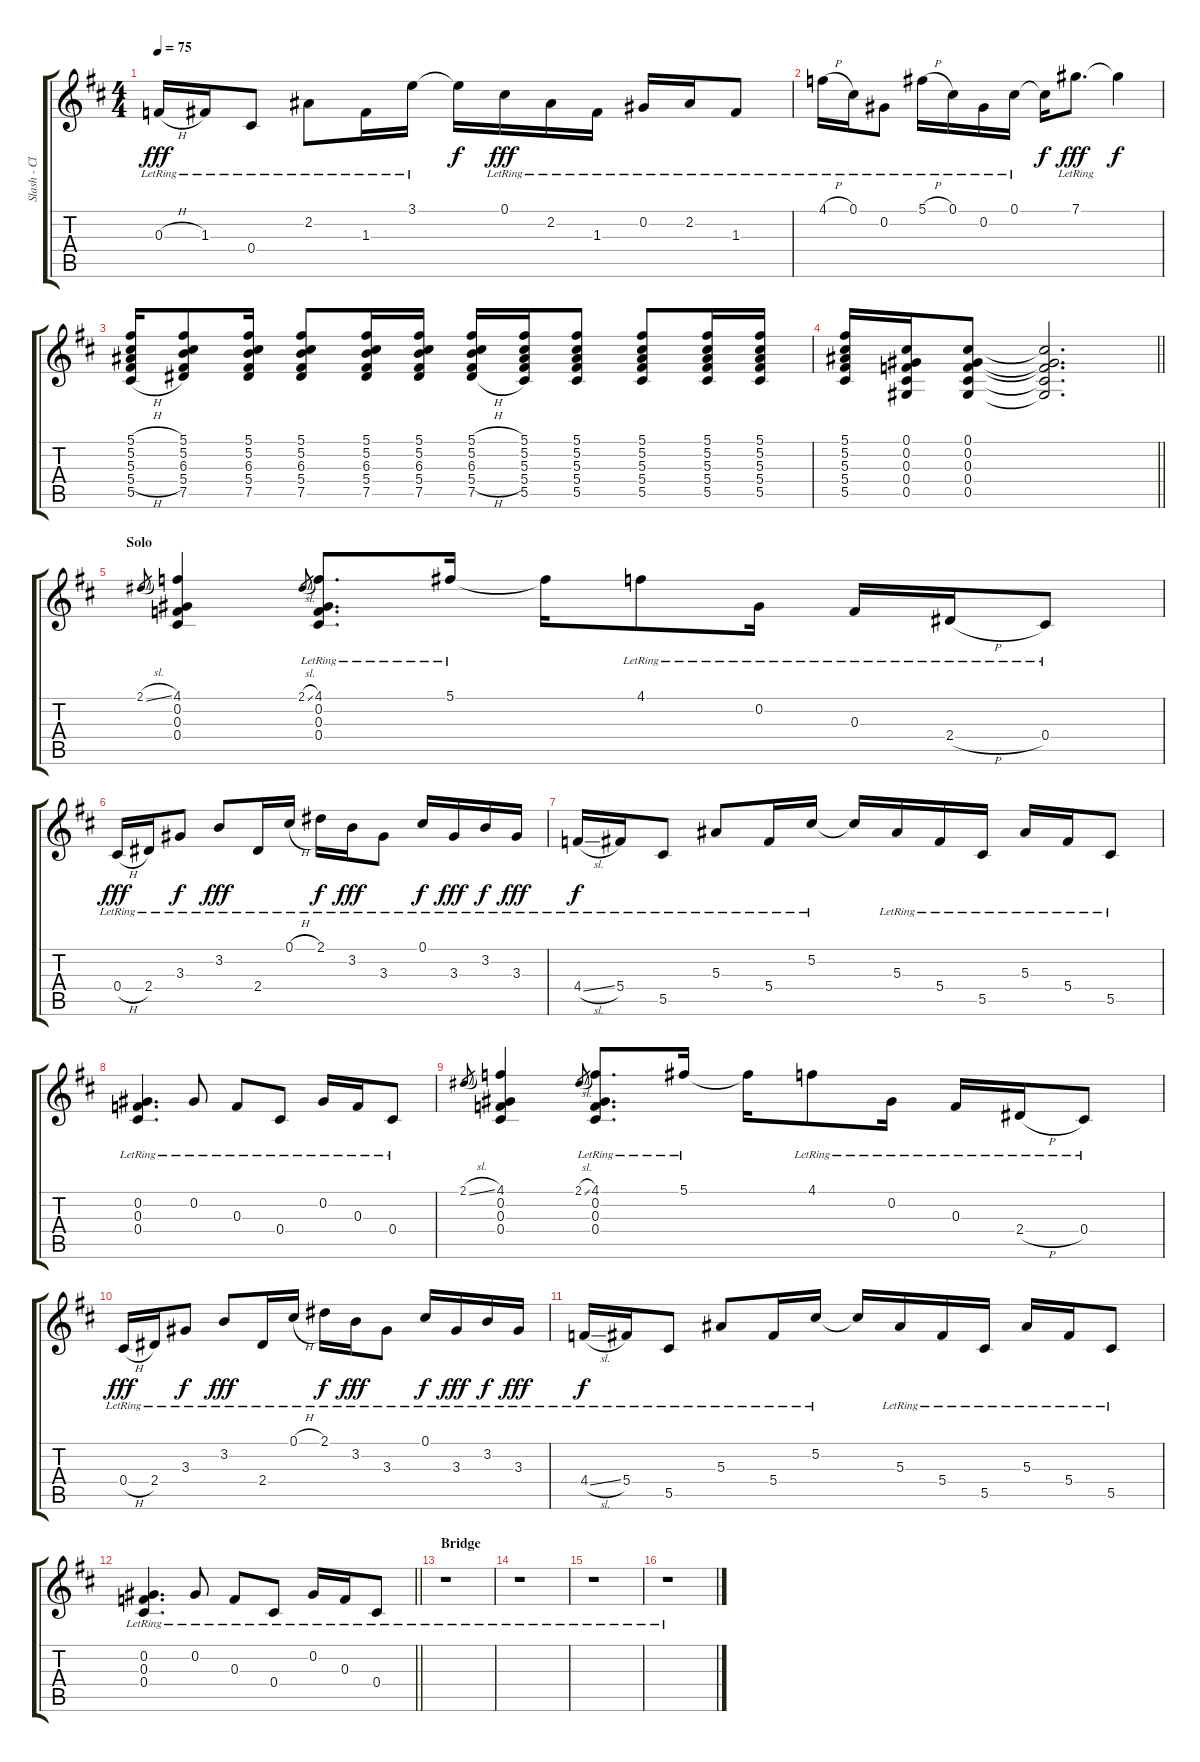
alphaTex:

\track ("Slash - Clean Tone" "Slash - Cl") {instrument electricguitarclean}
\staff {score tabs}
\tuning (Db4 Ab3 F3 Db3 Ab2 Db2) {hide}
\ts (4 4)
\tempo 75
\clef g2
\ks d
0.3{h lr}.16{dy fff} 1.3{lr}.16 0.4{lr}.8 2.2{lr}.8 1.3{lr}.16 3.1{lr}.16 3.1{t}.16{dy f} 0.1{lr}.16{dy fff} 2.2{lr}.16 1.3{lr}.16 0.2{lr}.16 2.2{lr}.16 1.3{lr}.8 |
4.1{h lr}.16 0.1{lr}.16 0.2{lr}.8 5.1{h lr}.16 0.1{lr}.16 0.2{lr}.16 0.1{lr}.16 0.1{t}.16{dy f} 7.1{lr}.8{d dy fff} 7.1{t}.4{dy f} |
(5.1{h} 5.2{h} 5.3{h} 5.4{h} 5.5{h}).16 (5.1 5.2 6.3 5.4 7.5).8 (5.1 5.2 6.3 5.4 7.5).16 (5.1 5.2 6.3 5.4 7.5).8 (5.1 5.2 6.3 5.4 7.5).16 (5.1 5.2 6.3 5.4 7.5).16 (5.1{h} 5.2{h} 6.3{h} 5.4{h} 7.5{h}).16 (5.1 5.2 5.3 5.4 5.5).16 (5.1 5.2 5.3 5.4 5.5).8 (5.1 5.2 5.3 5.4 5.5).8 (5.1 5.2 5.3 5.4 5.5).16 (5.1 5.2 5.3 5.4 5.5).16 |
\barLineRight lightlight
(5.1 5.2 5.3 5.4 5.5).16 (0.1 0.2 0.3 0.4 0.5).16 (0.1 0.2 0.3 0.4 0.5).8 (0.1{t} 0.2{t} 0.3{t} 0.4{t} 0.5{t}).2{d} |
\section ("" "Solo")
2.1{sl}.8{gr} (4.1 0.2 0.3 0.4).4 2.1{sl}.8{gr} (4.1{lr} 0.2{lr} 0.3{lr} 0.4{lr}).8{d} 5.1{lr}.16 5.1{t}.16 4.1{lr}.8 0.2{lr}.16 0.3{lr}.16 2.4{h lr}.16 0.4{lr}.8 |
0.4{h lr}.16{dy fff} 2.4{lr}.16 3.3{lr}.8{dy f} 3.2{lr}.8{dy fff} 2.4{lr}.16 0.1{h lr}.16 2.1{lr}.16{dy f} 3.2{lr}.16{dy fff} 3.3{lr}.8 0.1{lr}.16{dy f} 3.3{lr}.16{dy fff} 3.2{lr}.16{dy f} 3.3{lr}.16{dy fff} |
4.4{sl lr}.16{dy f} 5.4{lr}.16 5.5{lr}.8 5.3{lr}.8 5.4{lr}.16 5.2{lr}.16 5.2{t}.16 5.3{lr}.16 5.4{lr}.16 5.5{lr}.16 5.3{lr}.16 5.4{lr}.16 5.5{lr}.8 |
(0.2{lr} 0.3{lr} 0.4{lr}).4{d} 0.2{lr}.8 0.3{lr}.8 0.4{lr}.8 0.2{lr}.16 0.3{lr}.16 0.4{lr}.8 |
2.1{sl}.8{gr} (4.1 0.2 0.3 0.4).4 2.1{sl}.8{gr} (4.1{lr} 0.2{lr} 0.3{lr} 0.4{lr}).8{d} 5.1{lr}.16 5.1{t}.16 4.1{lr}.8 0.2{lr}.16 0.3{lr}.16 2.4{h lr}.16 0.4{lr}.8 |
0.4{h lr}.16{dy fff} 2.4{lr}.16 3.3{lr}.8{dy f} 3.2{lr}.8{dy fff} 2.4{lr}.16 0.1{h lr}.16 2.1{lr}.16{dy f} 3.2{lr}.16{dy fff} 3.3{lr}.8 0.1{lr}.16{dy f} 3.3{lr}.16{dy fff} 3.2{lr}.16{dy f} 3.3{lr}.16{dy fff} |
4.4{sl lr}.16{dy f} 5.4{lr}.16 5.5{lr}.8 5.3{lr}.8 5.4{lr}.16 5.2{lr}.16 5.2{t}.16 5.3{lr}.16 5.4{lr}.16 5.5{lr}.16 5.3{lr}.16 5.4{lr}.16 5.5{lr}.8 |
\barLineRight lightlight
(0.2{lr} 0.3{lr} 0.4{lr}).4{d} 0.2{lr}.8 0.3{lr}.8 0.4{lr}.8 0.2{lr}.16 0.3{lr}.16 0.4{lr}.8 |
\section ("" "Bridge")
r.1 |
r.1 |
r.1 |
r.1
